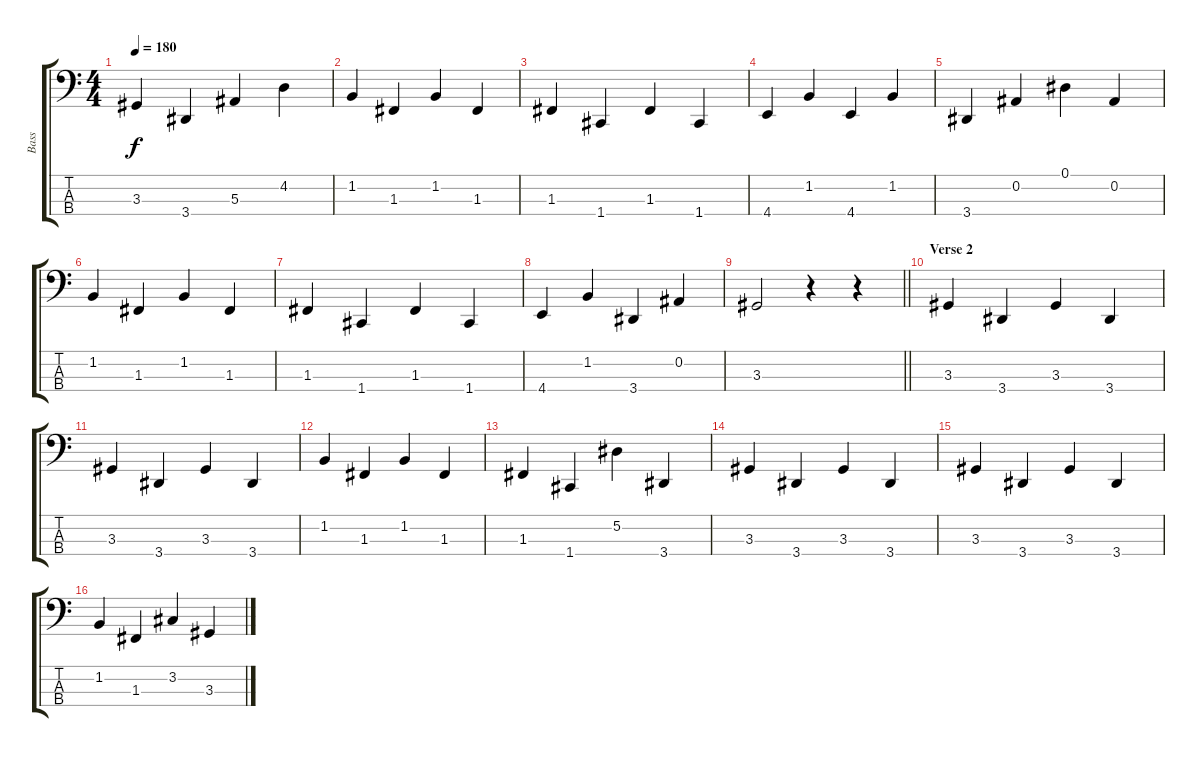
\track ("Bass" "Bass") {instrument electricbasspick}
\staff {score tabs}
\tuning (Eb2 Bb1 F1 C1) {hide}
\ts (4 4)
\tempo 180
\clef f4
\ks c
3.3.4{dy f} 3.4.4 5.3.4 4.2.4 |
1.2.4 1.3.4 1.2.4 1.3.4 |
1.3.4 1.4.4 1.3.4 1.4.4 |
4.4.4 1.2.4 4.4.4 1.2.4 |
3.4.4 0.2.4 0.1.4 0.2.4 |
1.2.4 1.3.4 1.2.4 1.3.4 |
1.3.4 1.4.4 1.3.4 1.4.4 |
4.4.4 1.2.4 3.4.4 0.2.4 |
\barLineRight lightlight
3.3.2 r.4 r.4 |
\section ("" "Verse 2")
3.3.4 3.4.4 3.3.4 3.4.4 |
3.3.4 3.4.4 3.3.4 3.4.4 |
1.2.4 1.3.4 1.2.4 1.3.4 |
1.3.4 1.4.4 5.2.4 3.4.4 |
3.3.4 3.4.4 3.3.4 3.4.4 |
3.3.4 3.4.4 3.3.4 3.4.4 |
1.2.4 1.3.4 3.2.4 3.3.4
